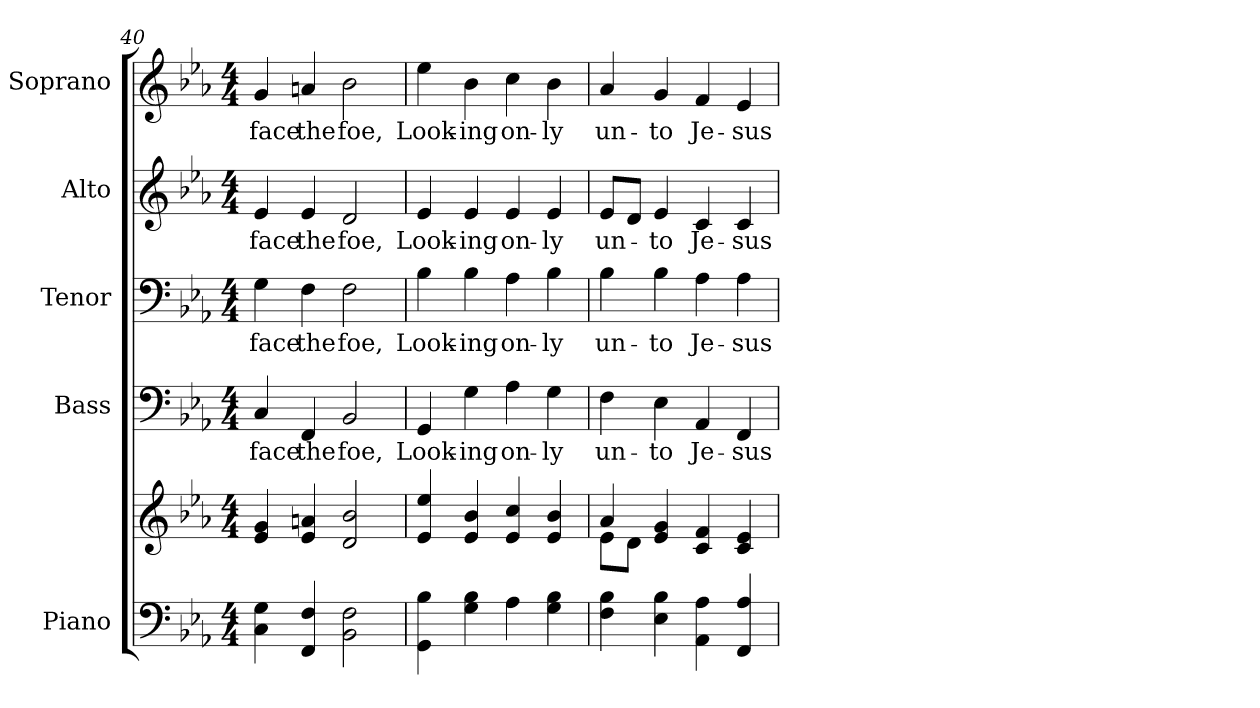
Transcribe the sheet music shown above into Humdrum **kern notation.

**kern	**kern	**kern	**text	**kern	**text	**kern	**text	**kern	**text
*part5	*part5	*part4	*part4	*part3	*part3	*part2	*part2	*part1	*part1
*staff6	*staff5	*staff4	*staff4	*staff3	*staff3	*staff2	*staff2	*staff1	*staff1
*I"Piano	*	*I"Bass	*	*I"Tenor	*	*I"Alto	*	*I"Soprano	*
*I'Pno.	*	*I'B.	*	*I'T.	*	*I'A.	*	*I'S.	*
*clefF4	*clefG2	*clefF4	*	*clefF4	*	*clefG2	*	*clefG2	*
*k[b-e-a-]	*k[b-e-a-]	*k[b-e-a-]	*	*k[b-e-a-]	*	*k[b-e-a-]	*	*k[b-e-a-]	*
*E-:	*E-:	*E-:	*	*E-:	*	*E-:	*	*E-:	*
*M4/4	*M4/4	*M4/4	*	*M4/4	*	*M4/4	*	*M4/4	*
=40	=40	=40	=40	=40	=40	=40	=40	=40	=40
!	!	!	!LO:LY:b:color=#000000	!	!	!	!	!	!
!	!	!	!	!	!LO:LY:b:color=#000000	!	!	!	!
!	!	!	!	!	!	!	!LO:LY:b:color=#000000	!	!
!	!	!	!	!	!	!	!	!	!LO:LY:b:color=#000000
4Ci\ 4Gi	4e-i/ 4gi	4Ci/	face	4Gi\	face	4e-i/	face	4gi/	face
!	!	!	!LO:LY:b:color=#000000	!	!	!	!	!	!
!	!	!	!	!	!LO:LY:b:color=#000000	!	!	!	!
!	!	!	!	!	!	!	!LO:LY:b:color=#000000	!	!
!	!	!	!	!	!	!	!	!	!LO:LY:b:color=#000000
4FFi/ 4Fi	4e-i/ 4ani	4FFi/	the	4Fi\	the	4e-i/	the	4ani/	the
!	!	!	!LO:LY:b:color=#000000	!	!	!	!	!	!
!	!	!	!	!	!LO:LY:b:color=#000000	!	!	!	!
!	!	!	!	!	!	!	!LO:LY:b:color=#000000	!	!
!	!	!	!	!	!	!	!	!	!LO:LY:b:color=#000000
2BB-i\ 2Fi	2di/ 2b-i	2BB-i/	foe,	2Fi\	foe,	2di/	foe,	2b-i\	foe,
!!LO:PB:g=z
=41	=41	=41	=41	=41	=41	=41	=41	=41	=41
!	!	!	!LO:LY:b:color=#000000	!	!	!	!	!	!
!	!	!	!	!	!LO:LY:b:color=#000000	!	!	!	!
!	!	!	!	!	!	!	!LO:LY:b:color=#000000	!	!
!	!	!	!	!	!	!	!	!	!LO:LY:b:color=#000000
4GGi\ 4B-i	4e-i/ 4ee-i	4GGi/	Look-	4B-i\	Look-	4e-i/	Look-	4ee-i\	Look-
!	!	!	!LO:LY:b:color=#000000	!	!	!	!	!	!
!	!	!	!	!	!LO:LY:b:color=#000000	!	!	!	!
!	!	!	!	!	!	!	!LO:LY:b:color=#000000	!	!
!	!	!	!	!	!	!	!	!	!LO:LY:b:color=#000000
4Gi\ 4B-i	4e-i/ 4b-i	4Gi\	-ing	4B-i\	-ing	4e-i/	-ing	4b-i\	-ing
!	!	!	!LO:LY:b:color=#000000	!	!	!	!	!	!
!	!	!	!	!	!LO:LY:b:color=#000000	!	!	!	!
!	!	!	!	!	!	!	!LO:LY:b:color=#000000	!	!
!	!	!	!	!	!	!	!	!	!LO:LY:b:color=#000000
4A-i\	4e-i/ 4cci	4A-i\	on-	4A-i\	on-	4e-i/	on-	4cci\	on-
!	!	!	!LO:LY:b:color=#000000	!	!	!	!	!	!
!	!	!	!	!	!LO:LY:b:color=#000000	!	!	!	!
!	!	!	!	!	!	!	!LO:LY:b:color=#000000	!	!
!	!	!	!	!	!	!	!	!	!LO:LY:b:color=#000000
4Gi\ 4B-i	4e-i/ 4b-i	4Gi\	-ly	4B-i\	-ly	4e-i/	-ly	4b-i\	-ly
=42	=42	=42	=42	=42	=42	=42	=42	=42	=42
*	*^	*	*	*	*	*	*	*	*
!	!	!	!	!LO:LY:b:color=#000000	!	!	!	!	!	!
!	!	!	!	!	!	!LO:LY:b:color=#000000	!	!	!	!
!	!	!	!	!	!	!	!	!LO:LY:b:color=#000000	!	!
!	!	!	!	!	!	!	!	!	!	!LO:LY:b:color=#000000
4Fi\ 4B-i	4a-i/	8e-i\L	4Fi\	un-	4B-i\	un-	8e-i/L	un-	4a-i/	un-
.	.	8di\J	.	.	.	.	8di/J	.	.	.
!	!	!	!	!LO:LY:b:color=#000000	!	!	!	!	!	!
!	!	!	!	!	!	!LO:LY:b:color=#000000	!	!	!	!
!	!	!	!	!	!	!	!	!LO:LY:b:color=#000000	!	!
!	!	!	!	!	!	!	!	!	!	!LO:LY:b:color=#000000
4E-i\ 4B-i	4e-i/ 4gi	4ryy	4E-i\	-to	4B-i\	-to	4e-i/	-to	4gi/	-to
!	!	!	!	!LO:LY:b:color=#000000	!	!	!	!	!	!
!	!	!	!	!	!	!LO:LY:b:color=#000000	!	!	!	!
!	!	!	!	!	!	!	!	!LO:LY:b:color=#000000	!	!
!	!	!	!	!	!	!	!	!	!	!LO:LY:b:color=#000000
4AA-i\ 4A-i	4ci/ 4fi	2ryy	4AA-i/	Je-	4A-i\	Je-	4ci/	Je-	4fi/	Je-
!	!	!	!	!LO:LY:b:color=#000000	!	!	!	!	!	!
!	!	!	!	!	!	!LO:LY:b:color=#000000	!	!	!	!
!	!	!	!	!	!	!	!	!LO:LY:b:color=#000000	!	!
!	!	!	!	!	!	!	!	!	!	!LO:LY:b:color=#000000
4FFi/ 4A-i	4ci/ 4e-i	.	4FFi/	-sus	4A-i\	-sus	4ci/	-sus	4e-i/	-sus
*	*v	*v	*	*	*	*	*	*	*	*
=	=	=	=	=	=	=	=	=	=
*-	*-	*-	*-	*-	*-	*-	*-	*-	*-
